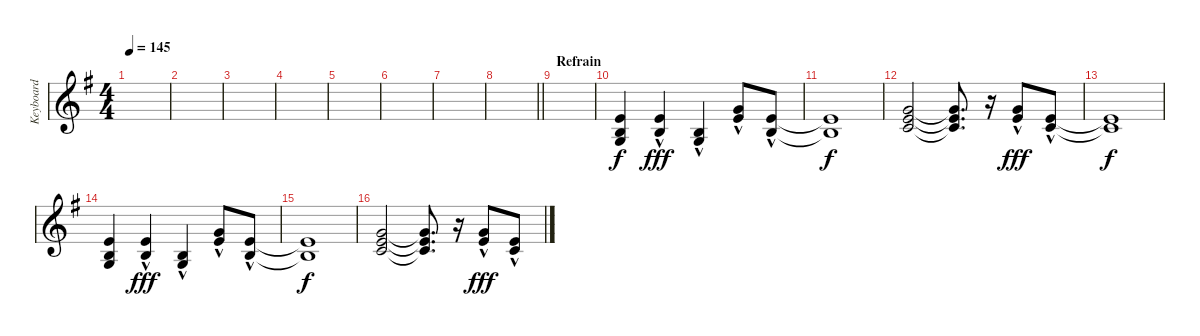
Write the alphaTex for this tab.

\track ("Keyboard" "Keyboard") {instrument choiraahs}
\staff {score}
\tuning (E5 B4 G4 D4 A3 E3 A2) {hide}
\ts (4 4)
\tempo 145
\clef g2
\ks eminor
|
|
|
|
|
|
|
\barLineRight lightlight
|
\section ("" "Refrain")
|
(2.4 2.5 3.6).4{volume 15} (2.4{hac} 2.5{hac}).4{dy fff} (2.5{hac} 3.6{hac}).4 (0.3{hac} 2.4{hac}).8 (2.4{hac} 2.5{hac}).8 |
(2.4{t} 2.5{t}).1{dy f} |
(0.3 2.4 3.5).2 (0.3{t} 2.4{t} 3.5{t}).8{d} r.16 (0.3{hac} 2.4{hac}).8{dy fff} (2.4{hac} 3.5{hac}).8 |
(2.4{t} 3.5{t}).1{dy f} |
(2.4 2.5 3.6).4 (2.4{hac} 2.5{hac}).4{dy fff} (2.5{hac} 3.6{hac}).4 (0.3{hac} 2.4{hac}).8 (2.4{hac} 2.5{hac}).8 |
(2.4{t} 2.5{t}).1{dy f} |
(0.3 2.4 3.5).2 (0.3{t} 2.4{t} 3.5{t}).8{d} r.16 (0.3{hac} 2.4{hac}).8{dy fff} (2.4{hac} 3.5{hac}).8
